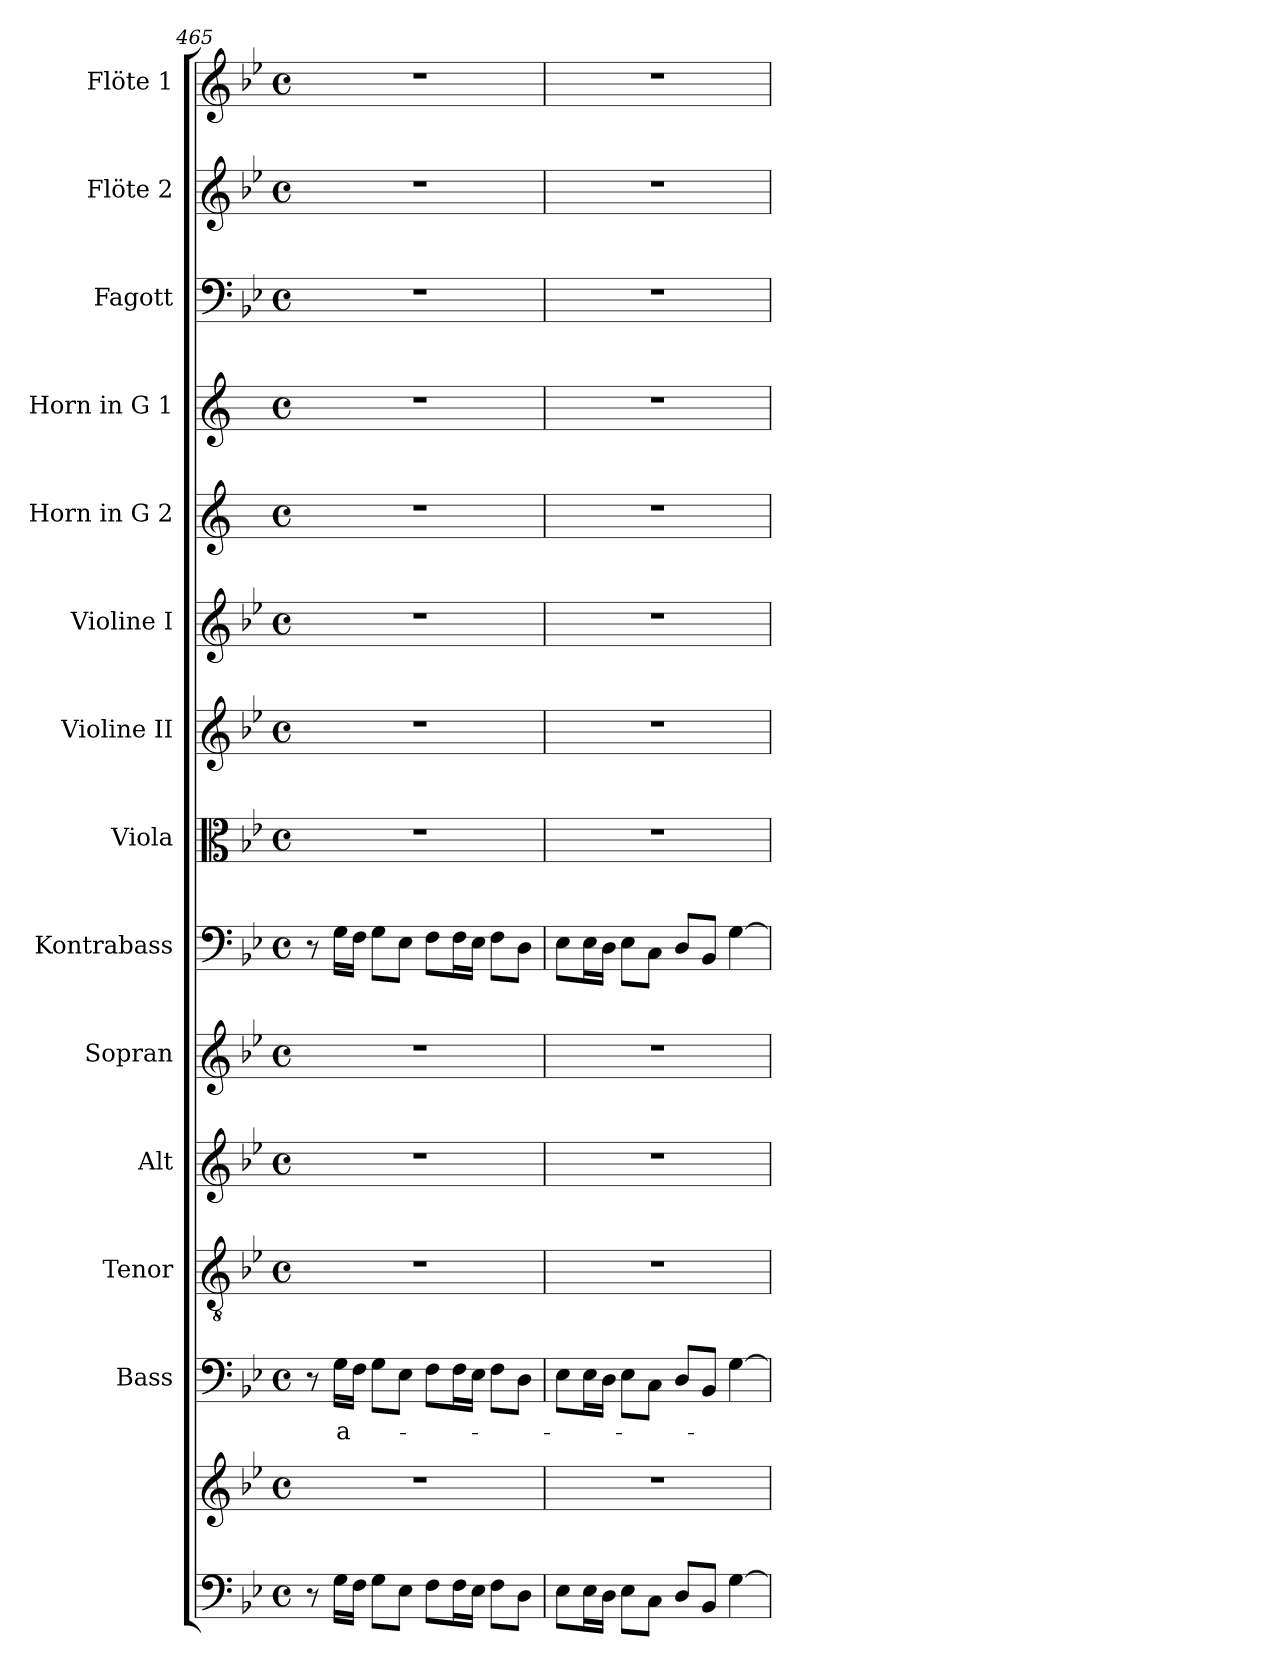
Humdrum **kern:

**kern	**kern	**kern	**text	**kern	**kern	**kern	**kern	**kern	**kern	**kern	**kern	**kern	**kern	**kern	**kern
*part14	*part14	*part13	*part13	*part12	*part11	*part10	*part9	*part8	*part7	*part6	*part5	*part4	*part3	*part2	*part1
*staff15	*staff14	*staff13	*staff13	*staff12	*staff11	*staff10	*staff9	*staff8	*staff7	*staff6	*staff5	*staff4	*staff3	*staff2	*staff1
*	*	*I"Bass	*	*I"Tenor	*I"Alt	*I"Sopran	*I"Kontrabass	*I"Viola	*I"Violine II	*I"Violine I	*I"Horn in G 2	*I"Horn in G 1	*I"Fagott	*I"Flöte 2	*I"Flöte 1
*	*	*I'B.	*	*I'T.	*I'A.	*I'S.	*I'Kb.	*I'Vla.	*I'Vl. II	*I'Vl. I	*	*	*I'Fg.	*I'Fl. 2	*I'Fl. 1
*clefF4	*clefG2	*clefF4	*	*clefGv2	*clefG2	*clefG2	*clefF4	*clefC3	*clefG2	*clefG2	*clefG2	*clefG2	*clefF4	*clefG2	*clefG2
*	*	*	*	*	*	*	*ITrd7c12	*	*	*	*ITrd1c2	*ITrd1c2	*	*	*
*k[b-e-]	*k[b-e-]	*k[b-e-]	*	*k[b-e-]	*k[b-e-]	*k[b-e-]	*k[b-e-]	*k[b-e-]	*k[b-e-]	*k[b-e-]	*k[b-e-]	*k[b-e-]	*k[b-e-]	*k[b-e-]	*k[b-e-]
*B-:	*B-:	*B-:	*	*B-:	*B-:	*B-:	*B-:	*B-:	*B-:	*B-:	*B-:	*B-:	*B-:	*B-:	*B-:
*M4/4	*M4/4	*M4/4	*	*M4/4	*M4/4	*M4/4	*M4/4	*M4/4	*M4/4	*M4/4	*M4/4	*M4/4	*M4/4	*M4/4	*M4/4
*met(c)	*met(c)	*met(c)	*	*met(c)	*met(c)	*met(c)	*met(c)	*met(c)	*met(c)	*met(c)	*met(c)	*met(c)	*met(c)	*met(c)	*met(c)
=465	=465	=465	=465	=465	=465	=465	=465	=465	=465	=465	=465	=465	=465	=465	=465
8r	1r	8r	.	1r	1r	1r	8r	1r	1r	1r	1r	1r	1r	1r	1r
!	!	!	!LO:LY:b	!	!	!	!	!	!	!	!	!	!	!	!
16G\LL	.	16G\LL	a-	.	.	.	16GG\LL	.	.	.	.	.	.	.	.
16F\JJ	.	16F\JJ	.	.	.	.	16FF\JJ	.	.	.	.	.	.	.	.
8G\L	.	8G\L	.	.	.	.	8GG\L	.	.	.	.	.	.	.	.
8E-\J	.	8E-\J	.	.	.	.	8EE-\J	.	.	.	.	.	.	.	.
8F\L	.	8F\L	.	.	.	.	8FF\L	.	.	.	.	.	.	.	.
16F\L	.	16F\L	.	.	.	.	16FF\L	.	.	.	.	.	.	.	.
16E-\JJ	.	16E-\JJ	.	.	.	.	16EE-\JJ	.	.	.	.	.	.	.	.
8F\L	.	8F\L	.	.	.	.	8FF\L	.	.	.	.	.	.	.	.
8D\J	.	8D\J	.	.	.	.	8DD\J	.	.	.	.	.	.	.	.
=466	=466	=466	=466	=466	=466	=466	=466	=466	=466	=466	=466	=466	=466	=466	=466
8E-\L	1r	8E-\L	.	1r	1r	1r	8EE-\L	1r	1r	1r	1r	1r	1r	1r	1r
16E-\L	.	16E-\L	.	.	.	.	16EE-\L	.	.	.	.	.	.	.	.
16D\JJ	.	16D\JJ	.	.	.	.	16DD\JJ	.	.	.	.	.	.	.	.
8E-\L	.	8E-\L	.	.	.	.	8EE-\L	.	.	.	.	.	.	.	.
8C\J	.	8C\J	.	.	.	.	8CC\J	.	.	.	.	.	.	.	.
8D/L	.	8D/L	.	.	.	.	8DD/L	.	.	.	.	.	.	.	.
8BB-/J	.	8BB-/J	.	.	.	.	8BBB-/J	.	.	.	.	.	.	.	.
[4G\	.	[4G\	.	.	.	.	[4GG\	.	.	.	.	.	.	.	.
=	=	=	=	=	=	=	=	=	=	=	=	=	=	=	=
*-	*-	*-	*-	*-	*-	*-	*-	*-	*-	*-	*-	*-	*-	*-	*-
